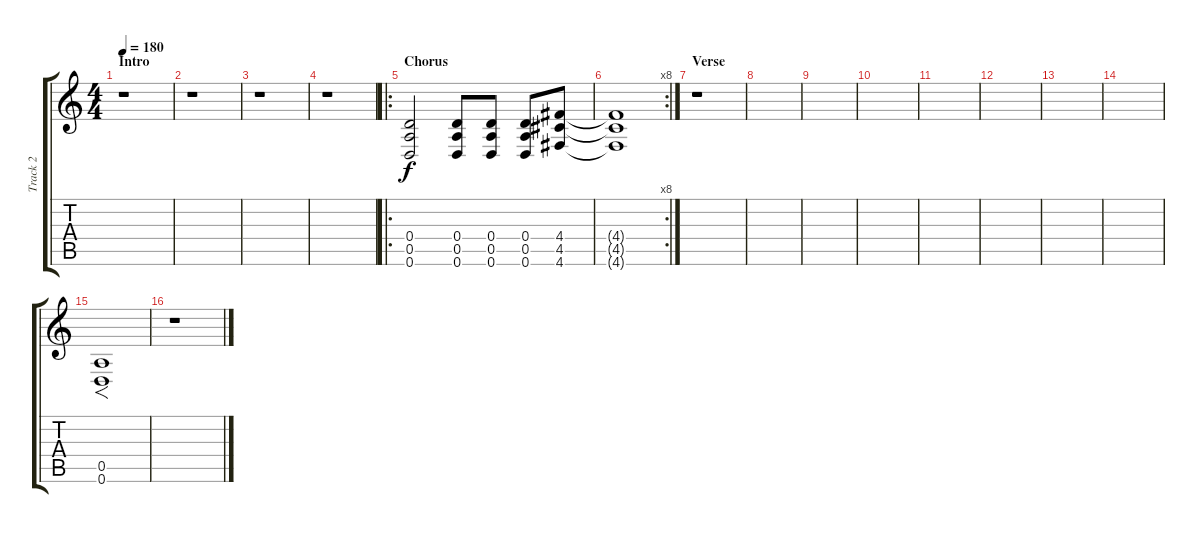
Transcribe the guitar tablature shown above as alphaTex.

\track ("Track 2" "Track 2") {instrument distortionguitar}
\staff {score tabs}
\tuning (E4 B3 G3 D3 A2 D2) {hide}
\ts (4 4)
\section ("" "Intro")
\tempo 180
\clef g2
\ks c
r.1{dy f instrument distortionguitar} |
r.1 |
r.1 |
r.1 |
\ro
\section ("" "Chorus")
(0.4 0.5 0.6).2 (0.4 0.5 0.6).8 (0.4 0.5 0.6).8 (0.4 0.5 0.6).8 (4.4 4.5 4.6).8 |
\rc 8
(4.4{t} 4.5{t} 4.6{t}).1 |
\section ("" "Verse")
r.1 |
|
|
|
|
|
|
|
(0.5 0.6).1{f} |
r.1
